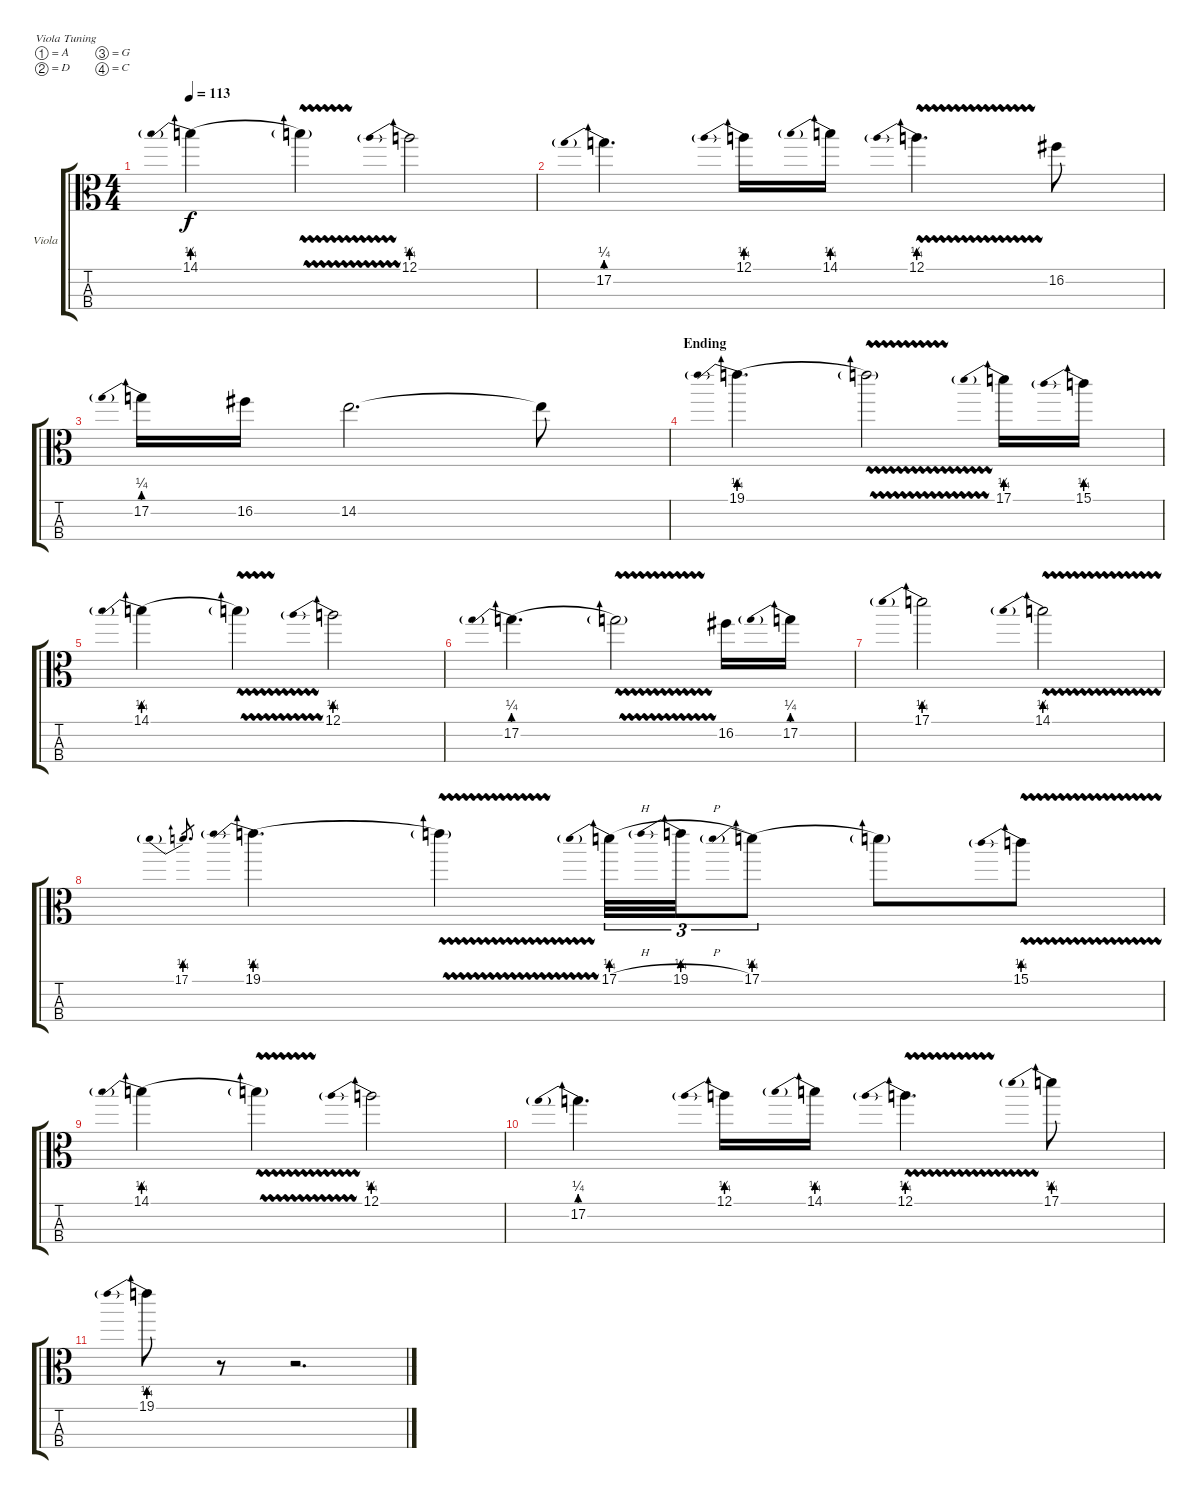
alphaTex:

\defaultSystemsLayout 4
\bracketExtendMode groupsimilarinstruments
\firstSystemTrackNameOrientation horizontal
\otherSystemsTrackNameOrientation horizontal
\track ("Main Strings" "Viola") {instrument viola}
\staff {score tabs}
\tuning (A4 D4 G3 C3)
\ts (4 4)
\tempo 113
\clef c3
\ks c
14.1{be (prebend 0 1 60 1)}.4{dy f} 14.1{vw t}.4 12.1{be (prebend 0 1 60 1)}.2 |
17.2{be (prebend 0 1 60 1)}.4{d} 12.1{be (prebend 0 1 60 1)}.16 14.1{be (prebend 0 1 60 1)}.16 12.1{be (prebend 0 1 60 1) vw}.4{d} 16.2.8 |
17.2{be (prebend 0 1 60 1)}.16 16.2.16 14.2.2{d} 14.2{t}.8 |
\section ("" "Ending")
19.1{be (prebend 0 1 60 1)}.4{d} 19.1{vw t}.2 17.1{be (prebend 0 1 60 1)}.16 15.1{be (prebend 0 1 60 1)}.16 |
14.1{be (prebend 0 1 60 1)}.4 14.1{vw t}.4 12.1{be (prebend 0 1 60 1)}.2 |
17.2{be (prebend 0 1 60 1)}.4{d} 17.2{vw t}.2 16.2.16 17.2{be (prebend 0 1 60 1)}.16 |
17.1{be (prebend 0 1 60 1)}.2 14.1{be (prebend 0 1 60 1) vw}.2 |
17.1{be (prebend 0 1 60 1)}.8{d gr} 19.1{be (prebend 0 1 60 1)}.4{d} 19.1{vw t}.4 17.1{be (prebend 0 1 60 1) h}.32{tu (3 2)} 19.1{be (prebend 0 1 60 1) h}.32{tu (3 2)} 17.1{be (prebend 0 1 60 1)}.8{tu (3 2)} 17.1{t}.8 15.1{be (prebend 0 1 60 1) vw}.8 |
14.1{be (prebend 0 1 60 1)}.4 14.1{vw t}.4 12.1{be (prebend 0 1 60 1)}.2 |
17.2{be (prebend 0 1 60 1)}.4{d} 12.1{be (prebend 0 1 60 1)}.16 14.1{be (prebend 0 1 60 1)}.16 12.1{be (prebend 0 1 60 1) vw}.4{d} 17.1{be (prebend 0 1 60 1)}.8 |
19.1{be (prebend 0 1 60 1)}.8 r.8 r.2{d}
